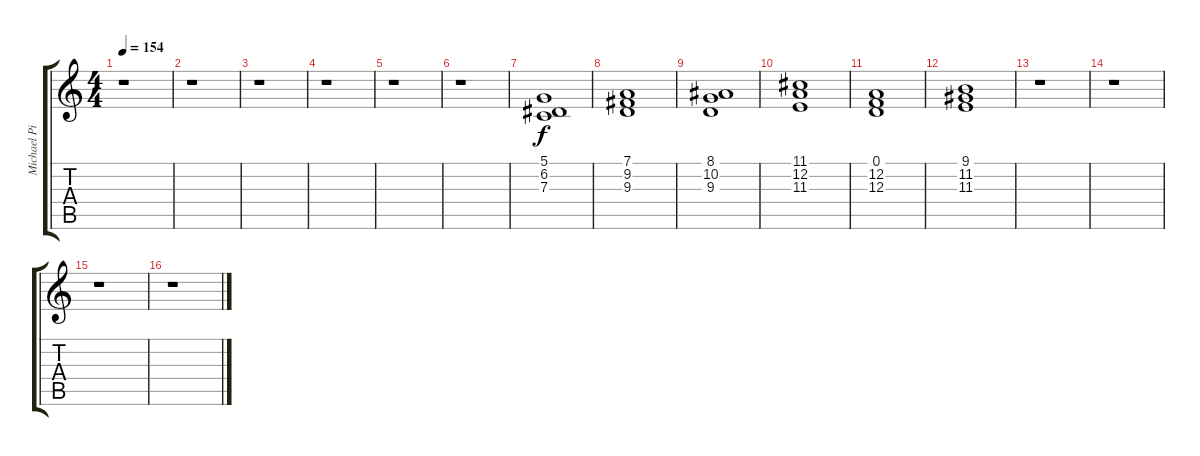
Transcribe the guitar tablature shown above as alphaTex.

\track ("Michael Pinnella" "Michael Pi") {instrument drawbarorgan}
\staff {score tabs}
\tuning (D4 A3 F3 C3 G2 D2) {hide}
\ts (4 4)
\tempo 154
\clef g2
\ks c
r.1{dy f} |
r.1 |
r.1 |
r.1 |
r.1 |
r.1 |
(5.1 6.2 7.3).1{volume 14 balance 8} |
(7.1 9.2 9.3).1 |
(8.1 10.2 9.3).1 |
(11.1 12.2 11.3).1 |
(0.1 12.2 12.3).1 |
(9.1 11.2 11.3).1 |
r.1 |
r.1 |
r.1 |
r.1
